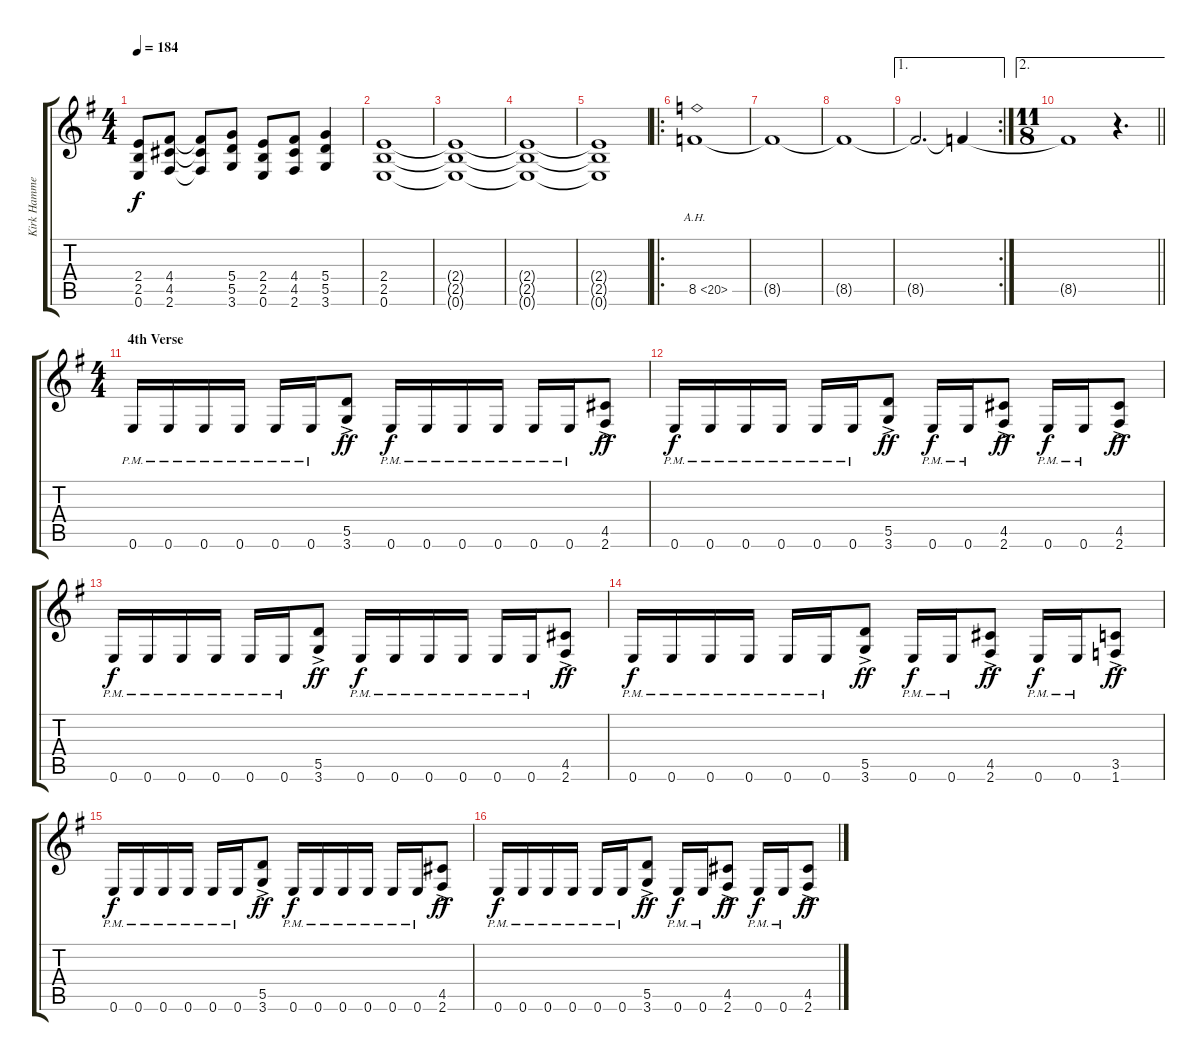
\track ("Kirk Hammett" "Kirk Hamme") {instrument distortionguitar}
\staff {score tabs}
\tuning (E4 B3 G3 D3 A2 E2) {hide}
\ts (4 4)
\tempo 184
\clef g2
\ks g
(2.4 2.5 0.6).8{dy f} (4.4 4.5 2.6).8 (4.4{t} 4.5{t} 2.6{t}).8 (5.4 5.5 3.6).8 (2.4 2.5 0.6).8 (4.4 4.5 2.6).8 (5.4 5.5 3.6).4 |
(2.4 2.5 0.6).1 |
(2.4{t} 2.5{t} 0.6{t}).1{volume 0} |
(2.4{t} 2.5{t} 0.6{t}).1 |
(2.4{t} 2.5{t} 0.6{t}).1 |
\ro
8.5{ah 12}.1 |
8.5{t}.1 |
8.5{t}.1 |
\ae 1
\rc 2
8.5{t}.2{d} 8.5{t}.4{volume 13} |
\ae 2
\ts (11 8)
\barLineRight lightlight
8.5{t}.1 r.4{d volume 0} |
\ts (4 4)
\section ("" "4th Verse")
0.6{pm}.16{volume 12} 0.6{pm}.16 0.6{pm}.16 0.6{pm}.16 0.6{pm}.16 0.6{pm}.16 (5.5{ac} 3.6{ac}).8{dy ff} 0.6{pm}.16{dy f} 0.6{pm}.16 0.6{pm}.16 0.6{pm}.16 0.6{pm}.16 0.6{pm}.16 (4.5{ac} 2.6{ac}).8{dy ff} |
0.6{pm}.16{dy f} 0.6{pm}.16 0.6{pm}.16 0.6{pm}.16 0.6{pm}.16 0.6{pm}.16 (5.5{ac} 3.6{ac}).8{dy ff} 0.6{pm}.16{dy f} 0.6{pm}.16 (4.5{ac} 2.6{ac}).8{dy ff} 0.6{pm}.16{dy f} 0.6{pm}.16 (4.5{ac} 2.6{ac}).8{dy ff} |
0.6{pm}.16{dy f} 0.6{pm}.16 0.6{pm}.16 0.6{pm}.16 0.6{pm}.16 0.6{pm}.16 (5.5{ac} 3.6{ac}).8{dy ff} 0.6{pm}.16{dy f} 0.6{pm}.16 0.6{pm}.16 0.6{pm}.16 0.6{pm}.16 0.6{pm}.16 (4.5{ac} 2.6{ac}).8{dy ff} |
0.6{pm}.16{dy f} 0.6{pm}.16 0.6{pm}.16 0.6{pm}.16 0.6{pm}.16 0.6{pm}.16 (5.5{ac} 3.6{ac}).8{dy ff} 0.6{pm}.16{dy f} 0.6{pm}.16 (4.5{ac} 2.6{ac}).8{dy ff} 0.6{pm}.16{dy f} 0.6{pm}.16 (3.5{ac} 1.6{ac}).8{dy ff} |
0.6{pm}.16{dy f} 0.6{pm}.16 0.6{pm}.16 0.6{pm}.16 0.6{pm}.16 0.6{pm}.16 (5.5{ac} 3.6{ac}).8{dy ff} 0.6{pm}.16{dy f} 0.6{pm}.16 0.6{pm}.16 0.6{pm}.16 0.6{pm}.16 0.6{pm}.16 (4.5{ac} 2.6{ac}).8{dy ff} |
0.6{pm}.16{dy f} 0.6{pm}.16 0.6{pm}.16 0.6{pm}.16 0.6{pm}.16 0.6{pm}.16 (5.5{ac} 3.6{ac}).8{dy ff} 0.6{pm}.16{dy f} 0.6{pm}.16 (4.5{ac} 2.6{ac}).8{dy ff} 0.6{pm}.16{dy f} 0.6{pm}.16 (4.5{ac} 2.6{ac}).8{dy ff}
